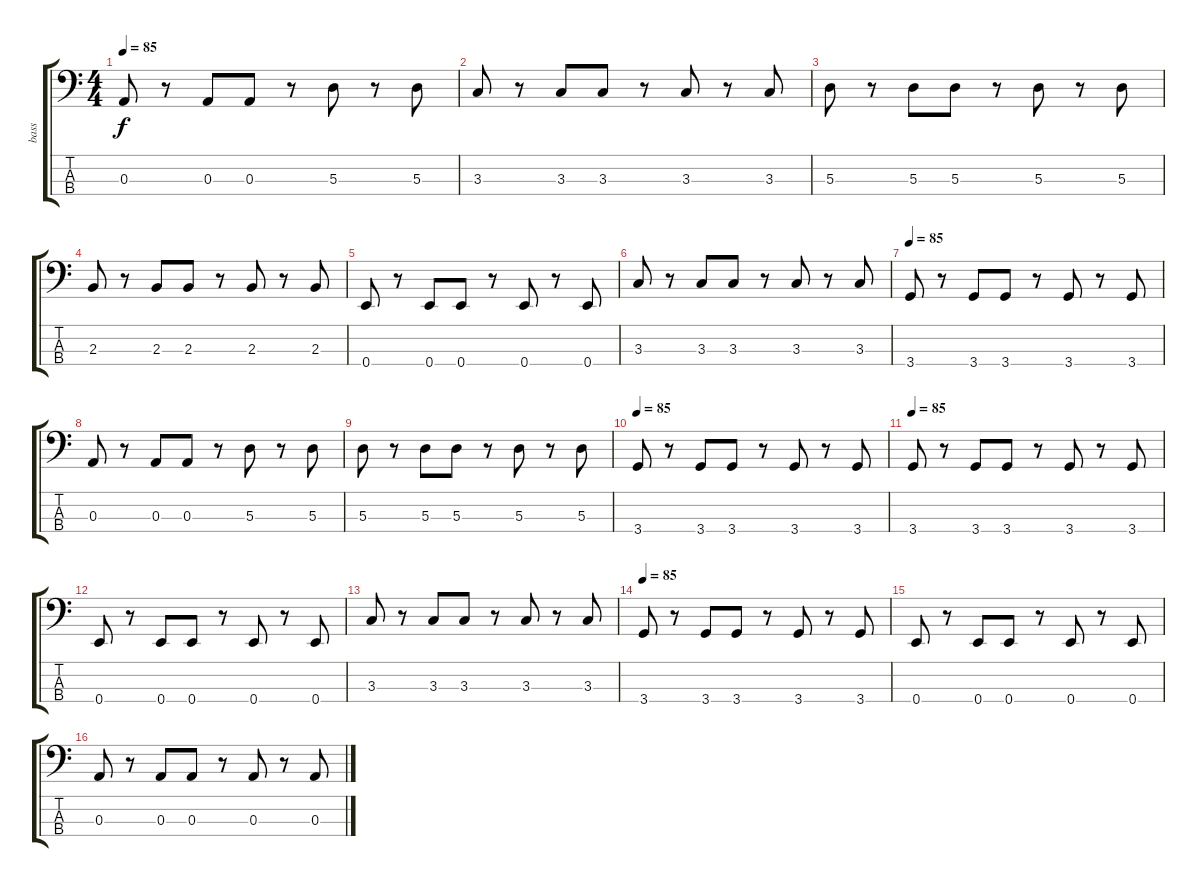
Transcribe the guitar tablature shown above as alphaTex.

\track ("bass" "bass") {instrument electricbassfinger}
\staff {score tabs}
\tuning (G2 D2 A1 E1) {hide}
\ts (4 4)
\tempo 85
\clef f4
\ks c
0.3.8{dy f} r.8 0.3.8 0.3.8 r.8 5.3.8 r.8 5.3.8 |
3.3.8 r.8 3.3.8 3.3.8 r.8 3.3.8 r.8 3.3.8 |
5.3.8 r.8 5.3.8 5.3.8 r.8 5.3.8 r.8 5.3.8 |
2.3.8 r.8 2.3.8 2.3.8 r.8 2.3.8 r.8 2.3.8 |
0.4.8 r.8 0.4.8 0.4.8 r.8 0.4.8 r.8 0.4.8 |
3.3.8 r.8 3.3.8 3.3.8 r.8 3.3.8 r.8 3.3.8 |
\tempo 85
3.4.8 r.8 3.4.8 3.4.8 r.8 3.4.8 r.8 3.4.8 |
0.3.8 r.8 0.3.8 0.3.8 r.8 5.3.8 r.8 5.3.8 |
5.3.8 r.8 5.3.8 5.3.8 r.8 5.3.8 r.8 5.3.8 |
\tempo 85
3.4.8 r.8 3.4.8 3.4.8 r.8 3.4.8 r.8 3.4.8 |
\tempo 85
3.4.8 r.8 3.4.8 3.4.8 r.8 3.4.8 r.8 3.4.8 |
0.4.8 r.8 0.4.8 0.4.8 r.8 0.4.8 r.8 0.4.8 |
3.3.8 r.8 3.3.8 3.3.8 r.8 3.3.8 r.8 3.3.8 |
\tempo 85
3.4.8 r.8 3.4.8 3.4.8 r.8 3.4.8 r.8 3.4.8 |
0.4.8 r.8 0.4.8 0.4.8 r.8 0.4.8 r.8 0.4.8 |
0.3.8 r.8 0.3.8 0.3.8 r.8 0.3.8 r.8 0.3.8
